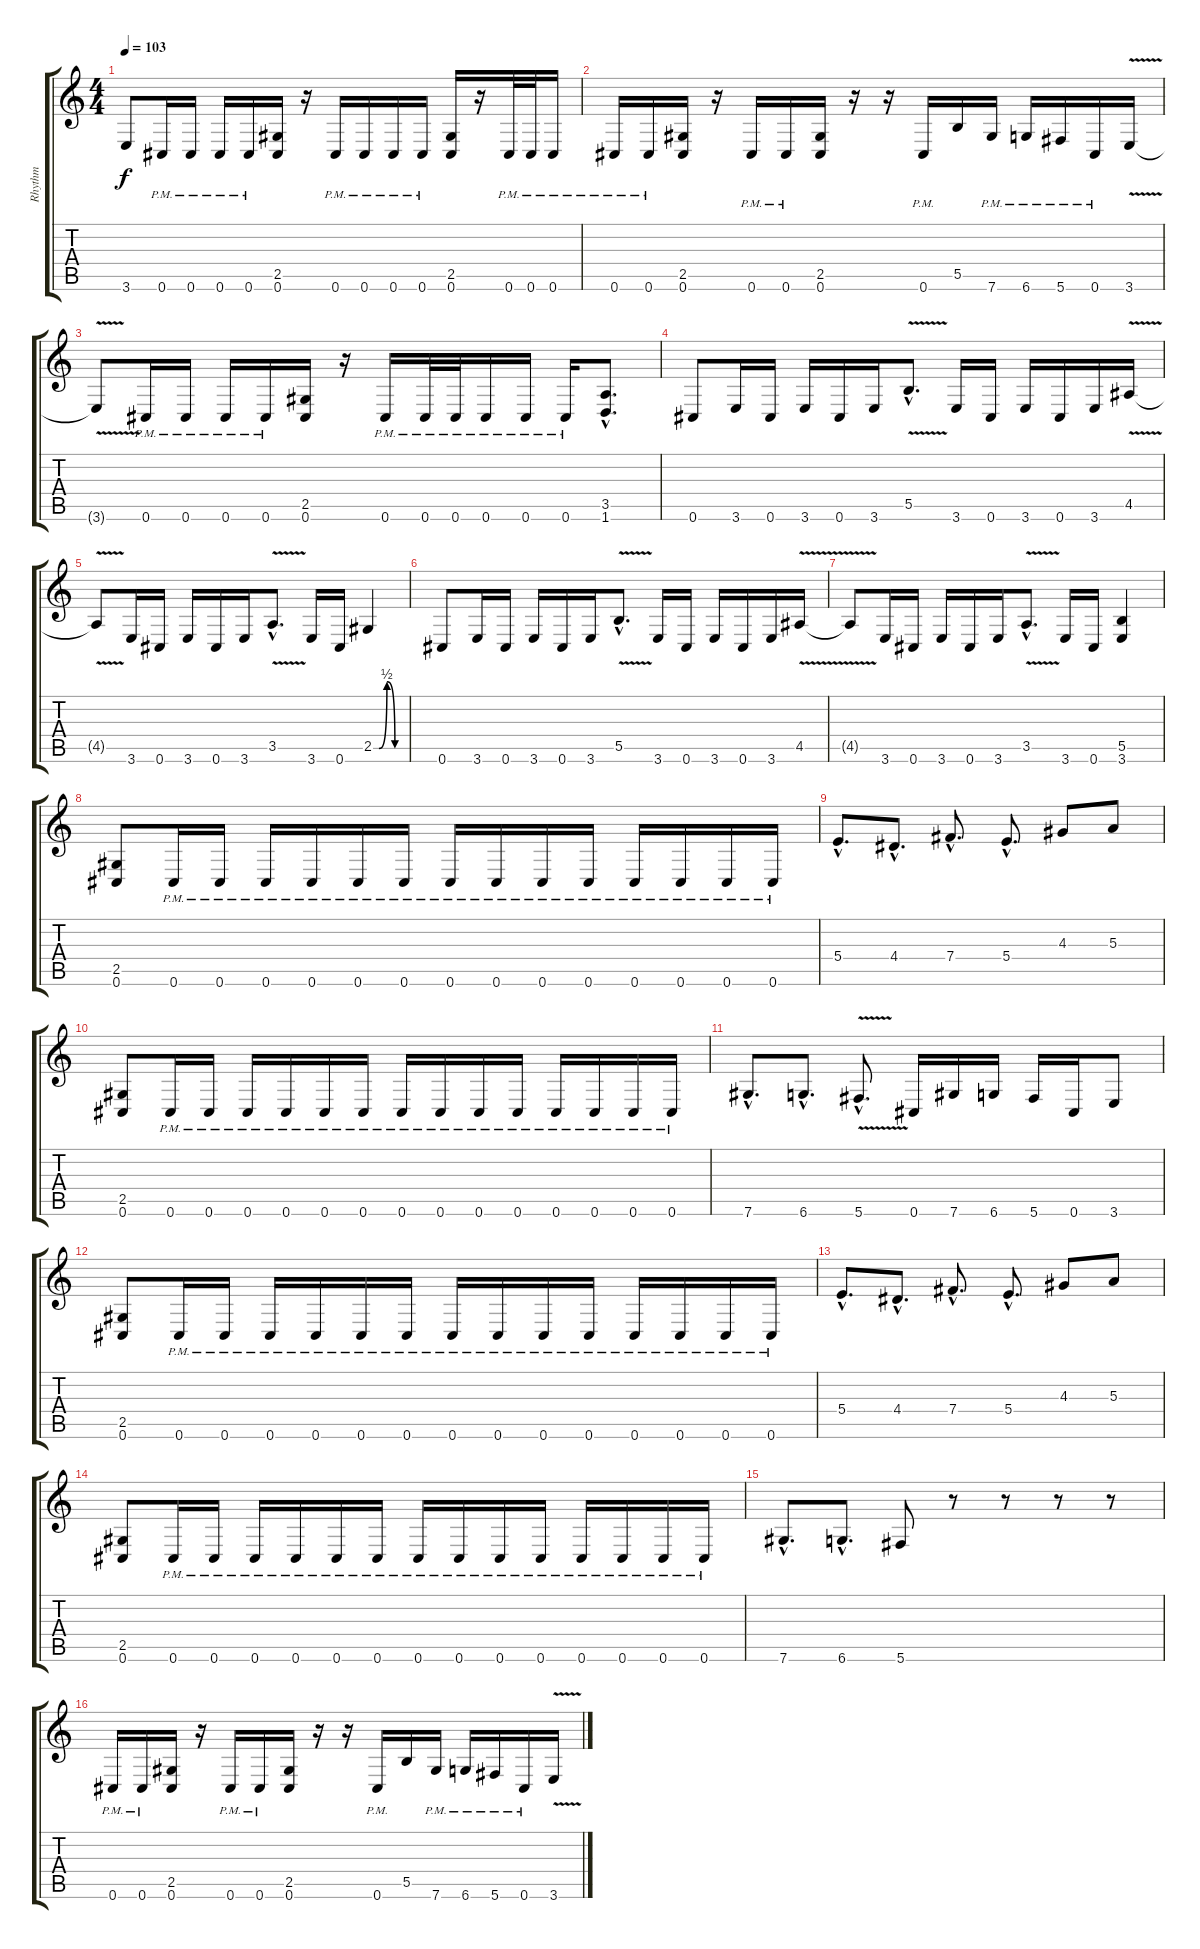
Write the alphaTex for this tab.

\track ("Rhythm" "Rhythm") {instrument distortionguitar}
\staff {score tabs}
\tuning (Db4 Ab3 E3 B2 Gb2 Db2) {hide}
\ts (4 4)
\tempo 103
\clef g2
\ks c
3.6{t}.8{dy f} 0.6{pm}.16 0.6{pm}.16 0.6{pm}.16 0.6{pm}.16 (2.5 0.6).16 r.16 0.6{pm}.16 0.6{pm}.16 0.6{pm}.16 0.6{pm}.16 (2.5 0.6).16 r.16 0.6{pm}.32 0.6{pm}.32 0.6{pm}.16 |
0.6{pm}.16 0.6{pm}.16 (2.5 0.6).16 r.16 0.6{pm}.16 0.6{pm}.16 (2.5 0.6).16 r.16 r.16 0.6{pm}.16 5.5.16 7.6{pm}.16 6.6{pm}.16 5.6{pm}.16 0.6{pm}.16 3.6{v}.16 |
3.6{t}.8 0.6{pm}.16 0.6{pm}.16 0.6{pm}.16 0.6{pm}.16 (2.5 0.6).16 r.16 0.6{pm}.16 0.6{pm}.32 0.6{pm}.32 0.6{pm}.16 0.6{pm}.16 0.6{pm}.16 (3.5{hac} 1.6{hac}).8{d} |
0.6.8 3.6.16 0.6.16 3.6.16 0.6.16 3.6.16 5.5{v hac}.8{d} 3.6.16 0.6.16 3.6.16 0.6.16 3.6.16 4.5{v}.16 |
4.5{v t}.8 3.6.16 0.6.16 3.6.16 0.6.16 3.6.16 3.5{v hac}.8{d} 3.6.16 0.6.16 2.5{be (custom 0 0 10 0 25 2 40 0 60 0)}.4 |
0.6.8 3.6.16 0.6.16 3.6.16 0.6.16 3.6.16 5.5{v hac}.8{d} 3.6.16 0.6.16 3.6.16 0.6.16 3.6.16 4.5{v}.16 |
4.5{v t}.8 3.6.16 0.6.16 3.6.16 0.6.16 3.6.16 3.5{v hac}.8{d} 3.6.16 0.6.16 (5.5 3.6).4 |
(2.5 0.6).8 0.6{pm}.16 0.6{pm}.16 0.6{pm}.16 0.6{pm}.16 0.6{pm}.16 0.6{pm}.16 0.6{pm}.16 0.6{pm}.16 0.6{pm}.16 0.6{pm}.16 0.6{pm}.16 0.6{pm}.16 0.6{pm}.16 0.6{pm}.16 |
5.4{hac}.8{d} 4.4{hac}.8{d} 7.4{hac}.8{d} 5.4{hac}.8{d} 4.3.8 5.3.8 |
(2.5 0.6).8 0.6{pm}.16 0.6{pm}.16 0.6{pm}.16 0.6{pm}.16 0.6{pm}.16 0.6{pm}.16 0.6{pm}.16 0.6{pm}.16 0.6{pm}.16 0.6{pm}.16 0.6{pm}.16 0.6{pm}.16 0.6{pm}.16 0.6{pm}.16 |
7.6{hac}.8{d} 6.6{hac}.8{d} 5.6{v hac}.8{d} 0.6.16 7.6.16 6.6.16 5.6.16 0.6.16 3.6.8 |
(2.5 0.6).8 0.6{pm}.16 0.6{pm}.16 0.6{pm}.16 0.6{pm}.16 0.6{pm}.16 0.6{pm}.16 0.6{pm}.16 0.6{pm}.16 0.6{pm}.16 0.6{pm}.16 0.6{pm}.16 0.6{pm}.16 0.6{pm}.16 0.6{pm}.16 |
5.4{hac}.8{d} 4.4{hac}.8{d} 7.4{hac}.8{d} 5.4{hac}.8{d} 4.3.8 5.3.8 |
(2.5 0.6).8 0.6{pm}.16 0.6{pm}.16 0.6{pm}.16 0.6{pm}.16 0.6{pm}.16 0.6{pm}.16 0.6{pm}.16 0.6{pm}.16 0.6{pm}.16 0.6{pm}.16 0.6{pm}.16 0.6{pm}.16 0.6{pm}.16 0.6{pm}.16 |
7.6{hac}.8{d} 6.6{hac}.8{d} 5.6.8 r.8 r.8 r.8 r.8 |
0.6{pm}.16 0.6{pm}.16 (2.5 0.6).16 r.16 0.6{pm}.16 0.6{pm}.16 (2.5 0.6).16 r.16 r.16 0.6{pm}.16 5.5.16 7.6{pm}.16 6.6{pm}.16 5.6{pm}.16 0.6{pm}.16 3.6{v}.16
